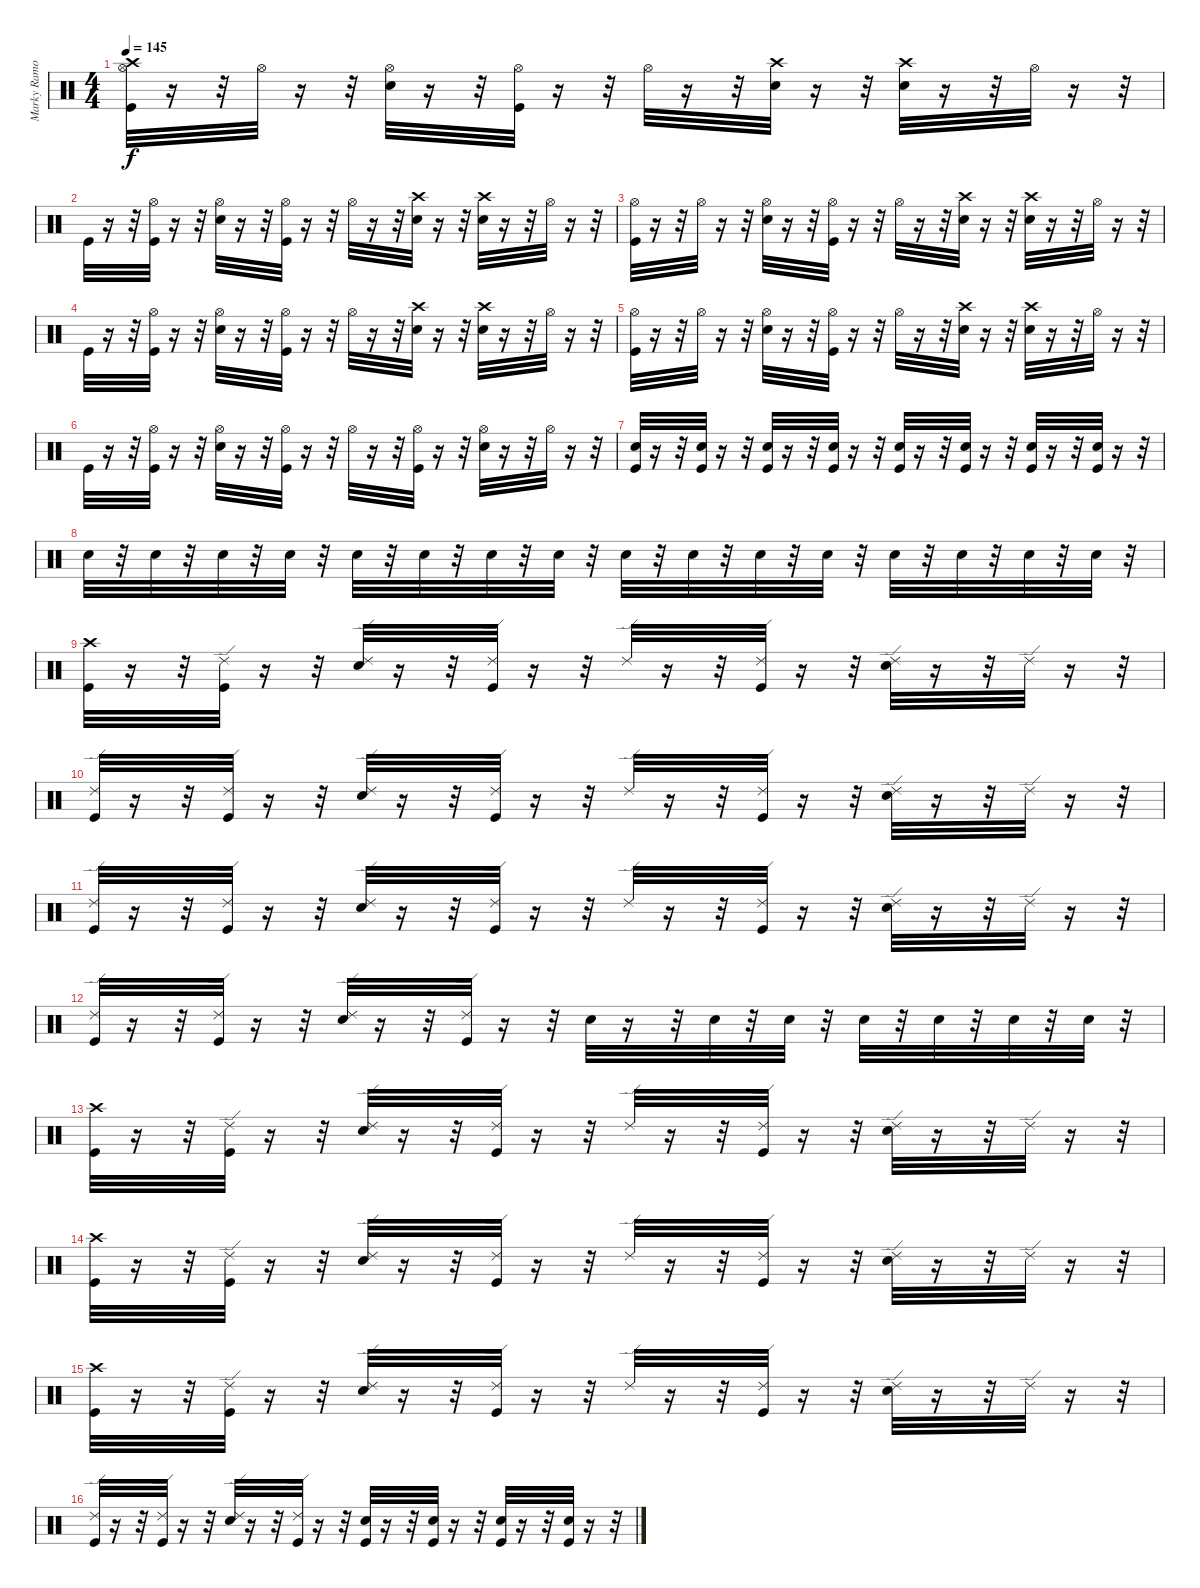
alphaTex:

\track ("Marky Ramone" "Marky Ramo") {instrument percussion}
\staff {score}
\articulation defaults
\ts (4 4)
\tempo 145
\clef neutral
\ks c
("Hi-Hat (open)" "Crash high (hit)" "Kick (hit)").32{dy f} r.16 r.32 "Hi-Hat (open)".32 r.16 r.32 ("Hi-Hat (open)" "Electric Snare (hit)").32 r.16 r.32 ("Hi-Hat (open)" "Kick (hit)").32 r.16 r.32 "Hi-Hat (open)".32 r.16 r.32 ("Crash high (hit)" "Electric Snare (hit)").32 r.16 r.32 ("Crash high (hit)" "Electric Snare (hit)").32 r.16 r.32 "Hi-Hat (open)".32 r.16 r.32 |
"Kick (hit)".32 r.16 r.32 ("Hi-Hat (open)" "Kick (hit)").32 r.16 r.32 ("Hi-Hat (open)" "Electric Snare (hit)").32 r.16 r.32 ("Hi-Hat (open)" "Kick (hit)").32 r.16 r.32 "Hi-Hat (open)".32 r.16 r.32 ("Crash high (hit)" "Electric Snare (hit)").32 r.16 r.32 ("Crash high (hit)" "Electric Snare (hit)").32 r.16 r.32 "Hi-Hat (open)".32 r.16 r.32 |
("Hi-Hat (open)" "Kick (hit)").32 r.16 r.32 "Hi-Hat (open)".32 r.16 r.32 ("Hi-Hat (open)" "Electric Snare (hit)").32 r.16 r.32 ("Hi-Hat (open)" "Kick (hit)").32 r.16 r.32 "Hi-Hat (open)".32 r.16 r.32 ("Crash high (hit)" "Electric Snare (hit)").32 r.16 r.32 ("Crash high (hit)" "Electric Snare (hit)").32 r.16 r.32 "Hi-Hat (open)".32 r.16 r.32 |
"Kick (hit)".32 r.16 r.32 ("Hi-Hat (open)" "Kick (hit)").32 r.16 r.32 ("Hi-Hat (open)" "Electric Snare (hit)").32 r.16 r.32 ("Hi-Hat (open)" "Kick (hit)").32 r.16 r.32 "Hi-Hat (open)".32 r.16 r.32 ("Crash high (hit)" "Electric Snare (hit)").32 r.16 r.32 ("Crash high (hit)" "Electric Snare (hit)").32 r.16 r.32 "Hi-Hat (open)".32 r.16 r.32 |
("Hi-Hat (open)" "Kick (hit)").32 r.16 r.32 "Hi-Hat (open)".32 r.16 r.32 ("Hi-Hat (open)" "Electric Snare (hit)").32 r.16 r.32 ("Hi-Hat (open)" "Kick (hit)").32 r.16 r.32 "Hi-Hat (open)".32 r.16 r.32 ("Crash high (hit)" "Electric Snare (hit)").32 r.16 r.32 ("Crash high (hit)" "Electric Snare (hit)").32 r.16 r.32 "Hi-Hat (open)".32 r.16 r.32 |
"Kick (hit)".32 r.16 r.32 ("Hi-Hat (open)" "Kick (hit)").32 r.16 r.32 ("Hi-Hat (open)" "Electric Snare (hit)").32 r.16 r.32 ("Hi-Hat (open)" "Kick (hit)").32 r.16 r.32 "Hi-Hat (open)".32 r.16 r.32 ("Kick (hit)" "Hi-Hat (open)").32 r.16 r.32 ("Electric Snare (hit)" "Hi-Hat (open)").32 r.16 r.32 "Hi-Hat (open)".32 r.16 r.32 |
("Kick (hit)" "Electric Snare (hit)").32 r.16 r.32 ("Kick (hit)" "Electric Snare (hit)").32 r.16 r.32 ("Kick (hit)" "Electric Snare (hit)").32 r.16 r.32 ("Kick (hit)" "Electric Snare (hit)").32 r.16 r.32 ("Kick (hit)" "Electric Snare (hit)").32 r.16 r.32 ("Kick (hit)" "Electric Snare (hit)").32 r.16 r.32 ("Kick (hit)" "Electric Snare (hit)").32 r.16 r.32 ("Kick (hit)" "Electric Snare (hit)").32 r.16 r.32 |
"Electric Snare (hit)".32 r.32 "Electric Snare (hit)".32 r.32 "Electric Snare (hit)".32 r.32 "Electric Snare (hit)".32 r.32 "Electric Snare (hit)".32 r.32 "Electric Snare (hit)".32 r.32 "Electric Snare (hit)".32 r.32 "Electric Snare (hit)".32 r.32 "Electric Snare (hit)".32 r.32 "Electric Snare (hit)".32 r.32 "Electric Snare (hit)".32 r.32 "Electric Snare (hit)".32 r.32 "Electric Snare (hit)".32 r.32 "Electric Snare (hit)".32 r.32 "Electric Snare (hit)".32 r.32 "Electric Snare (hit)".32 r.32 |
("Crash high (hit)" "Kick (hit)").32 r.16 r.32 ("Ride (edge) 2" "Kick (hit)").32 r.16 r.32 ("Ride (edge) 2" "Electric Snare (hit)").32 r.16 r.32 ("Ride (edge) 2" "Kick (hit)").32 r.16 r.32 "Ride (edge) 2".32 r.16 r.32 ("Ride (edge) 2" "Kick (hit)").32 r.16 r.32 ("Ride (edge) 2" "Electric Snare (hit)").32 r.16 r.32 "Ride (edge) 2".32 r.16 r.32 |
("Ride (edge) 2" "Kick (hit)").32 r.16 r.32 ("Ride (edge) 2" "Kick (hit)").32 r.16 r.32 ("Electric Snare (hit)" "Ride (edge) 2").32 r.16 r.32 ("Kick (hit)" "Ride (edge) 2").32 r.16 r.32 "Ride (edge) 2".32 r.16 r.32 ("Kick (hit)" "Ride (edge) 2").32 r.16 r.32 ("Ride (edge) 2" "Electric Snare (hit)").32 r.16 r.32 "Ride (edge) 2".32 r.16 r.32 |
("Ride (edge) 2" "Kick (hit)").32 r.16 r.32 ("Ride (edge) 2" "Kick (hit)").32 r.16 r.32 ("Ride (edge) 2" "Electric Snare (hit)").32 r.16 r.32 ("Ride (edge) 2" "Kick (hit)").32 r.16 r.32 "Ride (edge) 2".32 r.16 r.32 ("Ride (edge) 2" "Kick (hit)").32 r.16 r.32 ("Ride (edge) 2" "Electric Snare (hit)").32 r.16 r.32 "Ride (edge) 2".32 r.16 r.32 |
("Ride (edge) 2" "Kick (hit)").32 r.16 r.32 ("Ride (edge) 2" "Kick (hit)").32 r.16 r.32 ("Ride (edge) 2" "Electric Snare (hit)").32 r.16 r.32 ("Ride (edge) 2" "Kick (hit)").32 r.16 r.32 "Electric Snare (hit)".32 r.16 r.32 "Electric Snare (hit)".32 r.32 "Electric Snare (hit)".32 r.32 "Electric Snare (hit)".32 r.32 "Electric Snare (hit)".32 r.32 "Electric Snare (hit)".32 r.32 "Electric Snare (hit)".32 r.32 |
("Kick (hit)" "Crash high (hit)").32 r.16 r.32 ("Ride (edge) 2" "Kick (hit)").32 r.16 r.32 ("Ride (edge) 2" "Electric Snare (hit)").32 r.16 r.32 ("Ride (edge) 2" "Kick (hit)").32 r.16 r.32 "Ride (edge) 2".32 r.16 r.32 ("Ride (edge) 2" "Kick (hit)").32 r.16 r.32 ("Ride (edge) 2" "Electric Snare (hit)").32 r.16 r.32 "Ride (edge) 2".32 r.16 r.32 |
("Crash high (hit)" "Kick (hit)").32 r.16 r.32 ("Ride (edge) 2" "Kick (hit)").32 r.16 r.32 ("Ride (edge) 2" "Electric Snare (hit)").32 r.16 r.32 ("Ride (edge) 2" "Kick (hit)").32 r.16 r.32 "Ride (edge) 2".32 r.16 r.32 ("Ride (edge) 2" "Kick (hit)").32 r.16 r.32 ("Ride (edge) 2" "Electric Snare (hit)").32 r.16 r.32 "Ride (edge) 2".32 r.16 r.32 |
("Kick (hit)" "Crash high (hit)").32 r.16 r.32 ("Ride (edge) 2" "Kick (hit)").32 r.16 r.32 ("Ride (edge) 2" "Electric Snare (hit)").32 r.16 r.32 ("Ride (edge) 2" "Kick (hit)").32 r.16 r.32 "Ride (edge) 2".32 r.16 r.32 ("Ride (edge) 2" "Kick (hit)").32 r.16 r.32 ("Ride (edge) 2" "Electric Snare (hit)").32 r.16 r.32 "Ride (edge) 2".32 r.16 r.32 |
("Ride (edge) 2" "Kick (hit)").32 r.16 r.32 ("Ride (edge) 2" "Kick (hit)").32 r.16 r.32 ("Ride (edge) 2" "Electric Snare (hit)").32 r.16 r.32 ("Ride (edge) 2" "Kick (hit)").32 r.16 r.32 ("Kick (hit)" "Electric Snare (hit)").32 r.16 r.32 ("Kick (hit)" "Electric Snare (hit)").32 r.16 r.32 ("Kick (hit)" "Electric Snare (hit)").32 r.16 r.32 ("Kick (hit)" "Electric Snare (hit)").32 r.16 r.32
